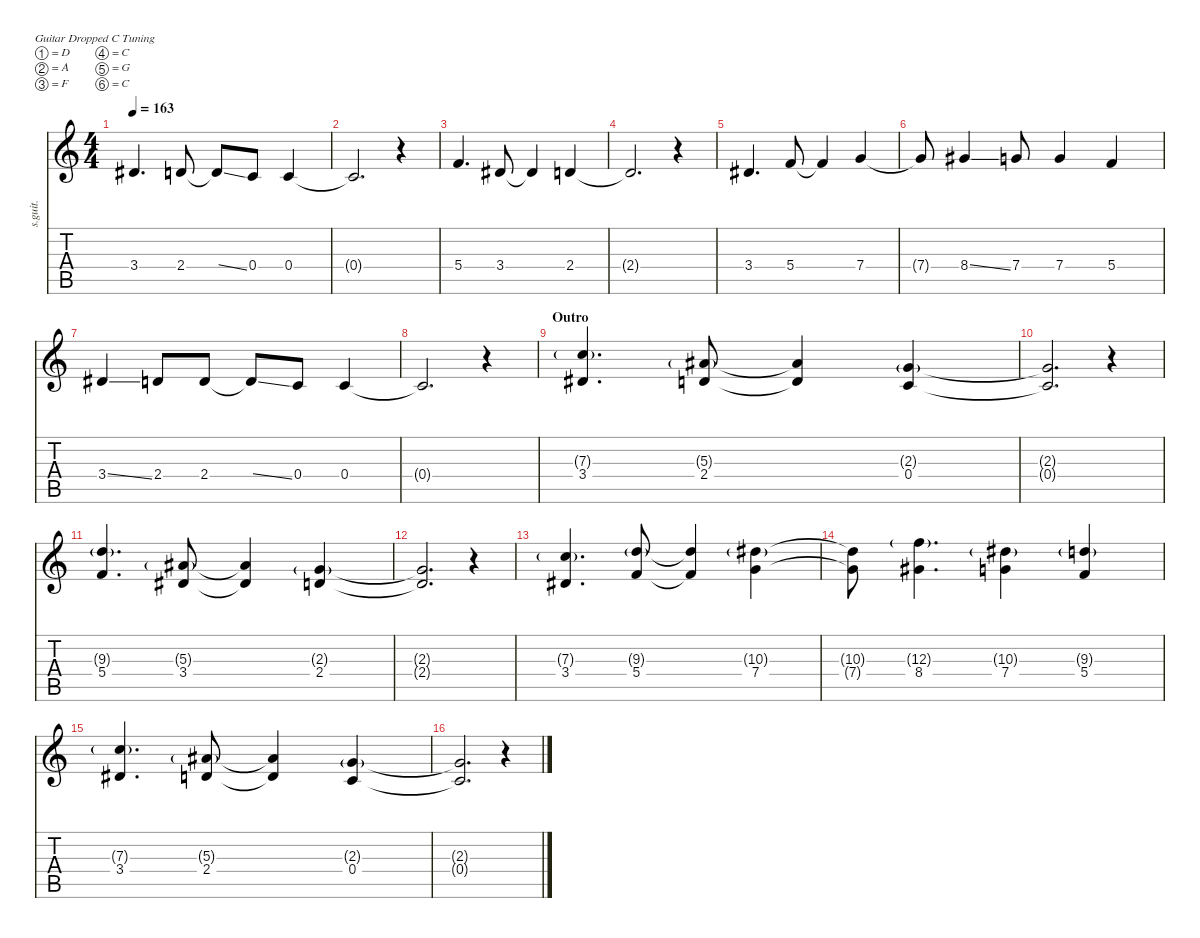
\defaultSystemsLayout 4
\hideDynamics
\bracketExtendMode nobrackets
\track ("Serj & Daron | Vocals" "s.guit.") {instrument oboe}
\staff {score tabs}
\tuning (D4 A3 F3 C3 G2 C2)
\displaytranspose 12
\ts (4 4)
\tempo 163
\clef g2
\ks c
3.4{acc #}.4{d lyrics (0 "") lyrics (1 "") lyrics (2 "") lyrics (3 "") lyrics (4 "") dy f} 2.4.8{lyrics (0 "") lyrics (1 "") lyrics (2 "") lyrics (3 "") lyrics (4 "")} 2.4{ss t}.8{lyrics (0 "") lyrics (1 "") lyrics (2 "") lyrics (3 "") lyrics (4 "")} 0.4.8{lyrics (0 "") lyrics (1 "") lyrics (2 "") lyrics (3 "") lyrics (4 "")} 0.4.4{lyrics (0 "") lyrics (1 "") lyrics (2 "") lyrics (3 "") lyrics (4 "")} |
0.4{t}.2{d lyrics (0 "") lyrics (1 "") lyrics (2 "") lyrics (3 "") lyrics (4 "")} r.4 |
5.4.4{d lyrics (0 "") lyrics (1 "") lyrics (2 "") lyrics (3 "") lyrics (4 "")} 3.4{acc #}.8{lyrics (0 "") lyrics (1 "") lyrics (2 "") lyrics (3 "") lyrics (4 "")} 3.4{t acc #}.4{lyrics (0 "") lyrics (1 "") lyrics (2 "") lyrics (3 "") lyrics (4 "")} 2.4.4{lyrics (0 "") lyrics (1 "") lyrics (2 "") lyrics (3 "") lyrics (4 "")} |
2.4{t}.2{d lyrics (0 "") lyrics (1 "") lyrics (2 "") lyrics (3 "") lyrics (4 "")} r.4 |
3.4{acc #}.4{d lyrics (0 "") lyrics (1 "") lyrics (2 "") lyrics (3 "") lyrics (4 "")} 5.4.8{lyrics (0 "") lyrics (1 "") lyrics (2 "") lyrics (3 "") lyrics (4 "")} 5.4{t}.4{lyrics (0 "") lyrics (1 "") lyrics (2 "") lyrics (3 "") lyrics (4 "")} 7.4.4{lyrics (0 "") lyrics (1 "") lyrics (2 "") lyrics (3 "") lyrics (4 "")} |
7.4{t}.8{lyrics (0 "") lyrics (1 "") lyrics (2 "") lyrics (3 "") lyrics (4 "")} 8.4{ss acc #}.4{lyrics (0 "") lyrics (1 "") lyrics (2 "") lyrics (3 "") lyrics (4 "")} 7.4.8{lyrics (0 "") lyrics (1 "") lyrics (2 "") lyrics (3 "") lyrics (4 "")} 7.4.4{lyrics (0 "") lyrics (1 "") lyrics (2 "") lyrics (3 "") lyrics (4 "")} 5.4.4{lyrics (0 "") lyrics (1 "") lyrics (2 "") lyrics (3 "") lyrics (4 "")} |
3.4{ss acc #}.4{lyrics (0 "") lyrics (1 "") lyrics (2 "") lyrics (3 "") lyrics (4 "")} 2.4.8{lyrics (0 "") lyrics (1 "") lyrics (2 "") lyrics (3 "") lyrics (4 "")} 2.4.8{lyrics (0 "") lyrics (1 "") lyrics (2 "") lyrics (3 "") lyrics (4 "")} 2.4{ss t}.8{lyrics (0 "") lyrics (1 "") lyrics (2 "") lyrics (3 "") lyrics (4 "")} 0.4.8{lyrics (0 "") lyrics (1 "") lyrics (2 "") lyrics (3 "") lyrics (4 "")} 0.4.4{lyrics (0 "") lyrics (1 "") lyrics (2 "") lyrics (3 "") lyrics (4 "")} |
0.4{t}.2{d lyrics (0 "") lyrics (1 "") lyrics (2 "") lyrics (3 "") lyrics (4 "")} r.4 |
\section ("" "Outro")
(7.3{g} 3.4{acc #}).4{d lyrics (0 "") lyrics (1 "") lyrics (2 "") lyrics (3 "") lyrics (4 "")} (5.3{g acc #} 2.4).8{lyrics (0 "") lyrics (1 "") lyrics (2 "") lyrics (3 "") lyrics (4 "")} (5.3{t acc #} 2.4{t}).4{lyrics (0 "") lyrics (1 "") lyrics (2 "") lyrics (3 "") lyrics (4 "")} (2.3{g} 0.4).4{lyrics (0 "") lyrics (1 "") lyrics (2 "") lyrics (3 "") lyrics (4 "")} |
(2.3{t} 0.4{t}).2{d lyrics (0 "") lyrics (1 "") lyrics (2 "") lyrics (3 "") lyrics (4 "")} r.4 |
(9.3{g} 5.4).4{d lyrics (0 "") lyrics (1 "") lyrics (2 "") lyrics (3 "") lyrics (4 "")} (5.3{g acc #} 3.4{acc #}).8{lyrics (0 "") lyrics (1 "") lyrics (2 "") lyrics (3 "") lyrics (4 "")} (5.3{t acc #} 3.4{t acc #}).4{lyrics (0 "") lyrics (1 "") lyrics (2 "") lyrics (3 "") lyrics (4 "")} (2.3{g} 2.4).4{lyrics (0 "") lyrics (1 "") lyrics (2 "") lyrics (3 "") lyrics (4 "")} |
(2.3{t} 2.4{t}).2{d lyrics (0 "") lyrics (1 "") lyrics (2 "") lyrics (3 "") lyrics (4 "")} r.4 |
(7.3{g} 3.4{acc #}).4{d lyrics (0 "") lyrics (1 "") lyrics (2 "") lyrics (3 "") lyrics (4 "")} (9.3{g} 5.4).8{lyrics (0 "") lyrics (1 "") lyrics (2 "") lyrics (3 "") lyrics (4 "")} (9.3{t} 5.4{t}).4{lyrics (0 "") lyrics (1 "") lyrics (2 "") lyrics (3 "") lyrics (4 "")} (10.3{g acc #} 7.4).4{lyrics (0 "") lyrics (1 "") lyrics (2 "") lyrics (3 "") lyrics (4 "")} |
(10.3{t acc #} 7.4{t}).8{lyrics (0 "") lyrics (1 "") lyrics (2 "") lyrics (3 "") lyrics (4 "")} (12.3{g} 8.4{acc #}).4{d lyrics (0 "") lyrics (1 "") lyrics (2 "") lyrics (3 "") lyrics (4 "")} (10.3{g acc #} 7.4).4{lyrics (0 "") lyrics (1 "") lyrics (2 "") lyrics (3 "") lyrics (4 "")} (9.3{g} 5.4).4{lyrics (0 "") lyrics (1 "") lyrics (2 "") lyrics (3 "") lyrics (4 "")} |
(7.3{g} 3.4{acc #}).4{d lyrics (0 "") lyrics (1 "") lyrics (2 "") lyrics (3 "") lyrics (4 "")} (5.3{g acc #} 2.4).8{lyrics (0 "") lyrics (1 "") lyrics (2 "") lyrics (3 "") lyrics (4 "")} (5.3{t acc #} 2.4{t}).4{lyrics (0 "") lyrics (1 "") lyrics (2 "") lyrics (3 "") lyrics (4 "")} (2.3{g} 0.4).4{lyrics (0 "") lyrics (1 "") lyrics (2 "") lyrics (3 "") lyrics (4 "")} |
(2.3{t} 0.4{t}).2{d lyrics (0 "") lyrics (1 "") lyrics (2 "") lyrics (3 "") lyrics (4 "")} r.4
